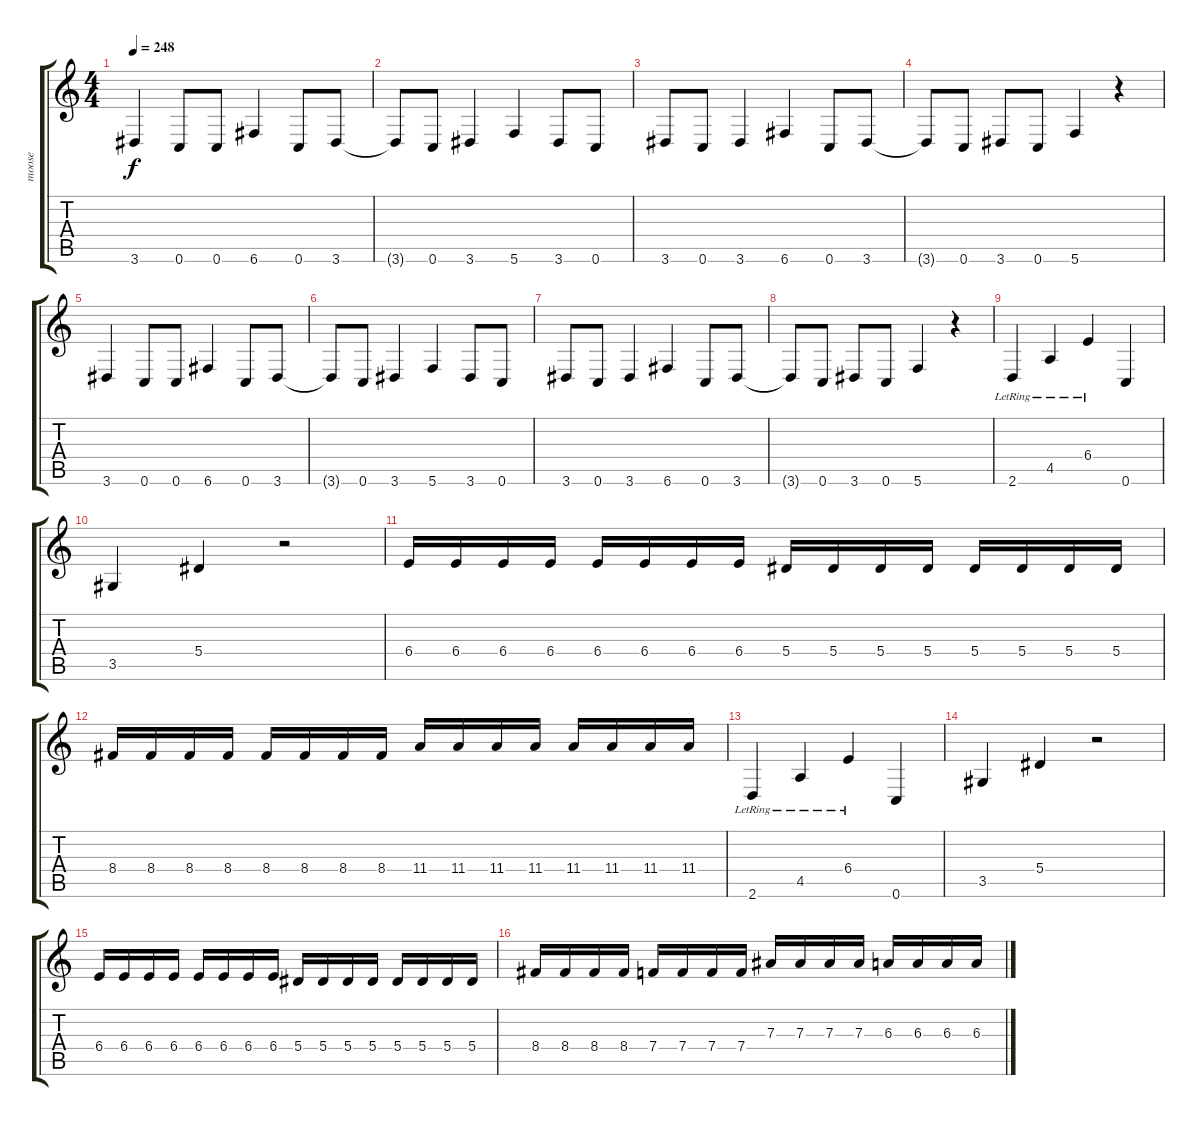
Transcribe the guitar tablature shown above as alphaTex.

\track ("moose" "moose") {instrument slapbass2}
\staff {score tabs}
\tuning (C4 G3 Eb3 Bb2 F2 C2) {hide}
\ts (4 4)
\tempo 248
\clef g2
\ks c
3.6.4{dy f} 0.6.8 0.6.8 6.6.4 0.6.8 3.6.8 |
3.6{t}.8 0.6.8 3.6.4 5.6.4 3.6.8 0.6.8 |
3.6.8 0.6.8 3.6.4 6.6.4 0.6.8 3.6.8 |
3.6{t}.8 0.6.8 3.6.8 0.6.8 5.6.4 r.4 |
3.6.4 0.6.8 0.6.8 6.6.4 0.6.8 3.6.8 |
3.6{t}.8 0.6.8 3.6.4 5.6.4 3.6.8 0.6.8 |
3.6.8 0.6.8 3.6.4 6.6.4 0.6.8 3.6.8 |
3.6{t}.8 0.6.8 3.6.8 0.6.8 5.6.4 r.4 |
2.6{lr}.4 4.5{lr}.4 6.4{lr}.4 0.6.4 |
3.5.4 5.4.4 r.2 |
6.4.16 6.4.16 6.4.16 6.4.16 6.4.16 6.4.16 6.4.16 6.4.16 5.4.16 5.4.16 5.4.16 5.4.16 5.4.16 5.4.16 5.4.16 5.4.16 |
8.4.16 8.4.16 8.4.16 8.4.16 8.4.16 8.4.16 8.4.16 8.4.16 11.4.16 11.4.16 11.4.16 11.4.16 11.4.16 11.4.16 11.4.16 11.4.16 |
2.6{lr}.4 4.5{lr}.4 6.4{lr}.4 0.6.4 |
3.5.4 5.4.4 r.2 |
6.4.16 6.4.16 6.4.16 6.4.16 6.4.16 6.4.16 6.4.16 6.4.16 5.4.16 5.4.16 5.4.16 5.4.16 5.4.16 5.4.16 5.4.16 5.4.16 |
8.4.16 8.4.16 8.4.16 8.4.16 7.4.16 7.4.16 7.4.16 7.4.16 7.3.16 7.3.16 7.3.16 7.3.16 6.3.16 6.3.16 6.3.16 6.3.16
